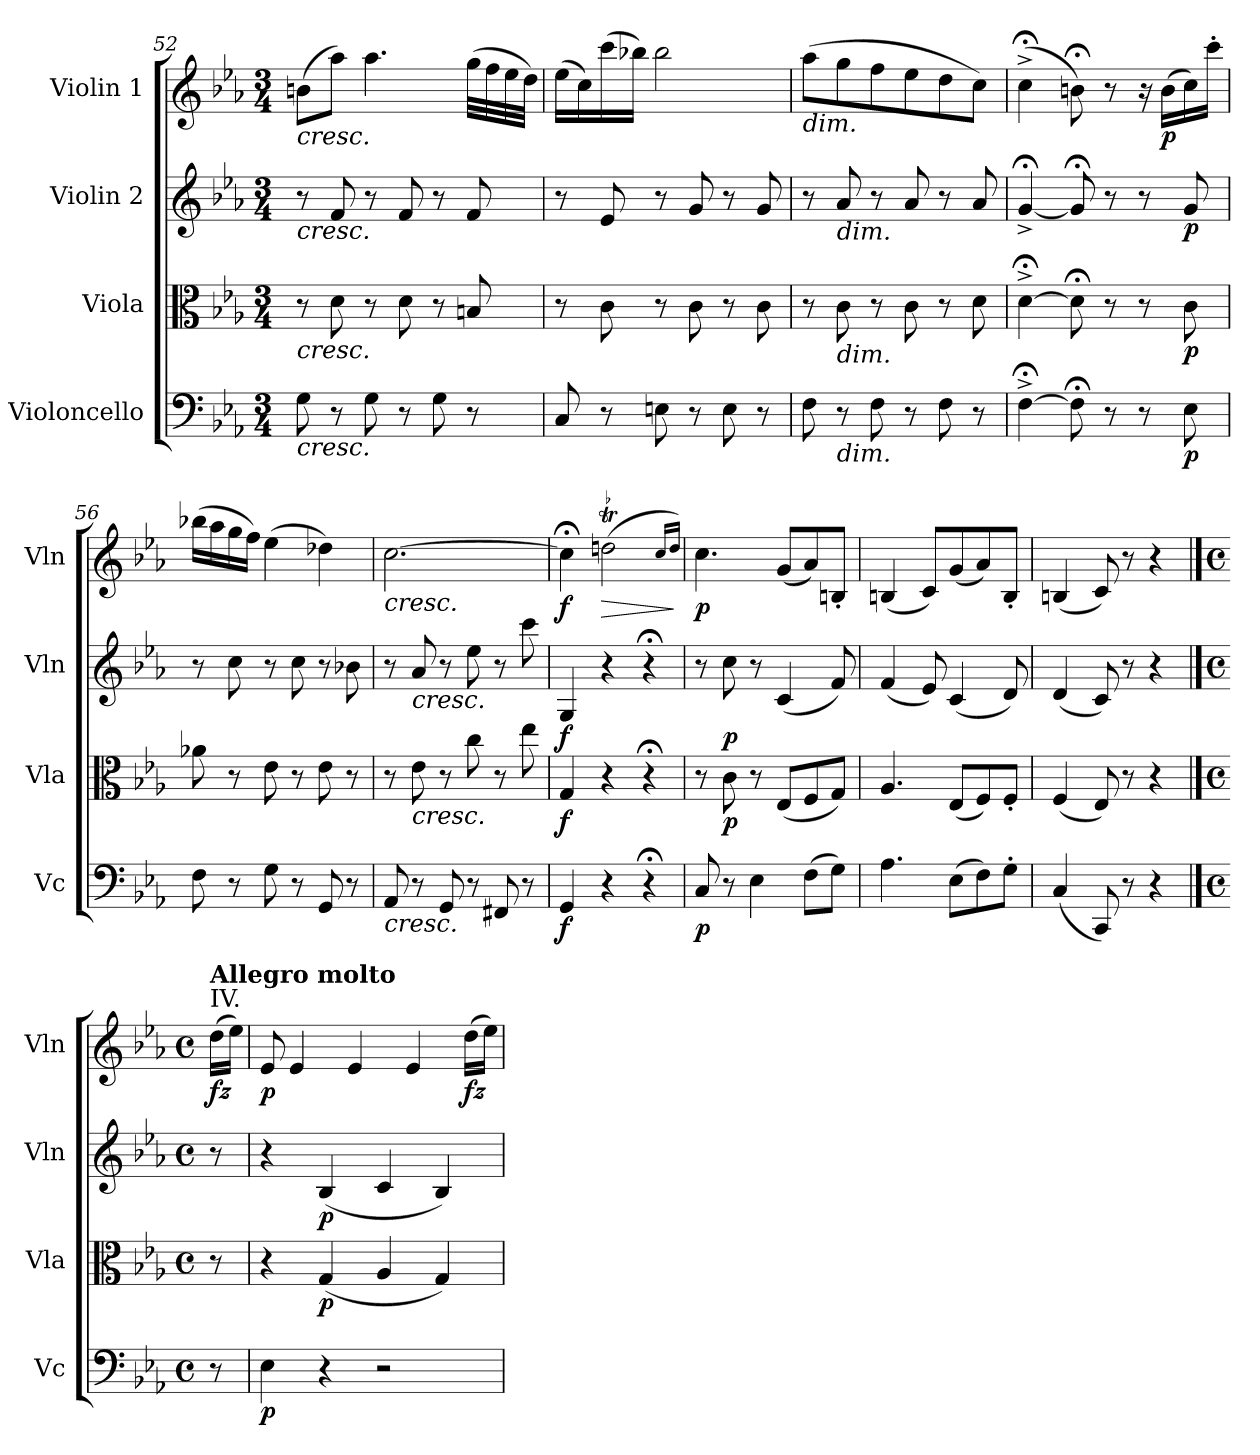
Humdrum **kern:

**kern	**dynam	**kern	**dynam	**kern	**dynam	**kern	**dynam
*part4	*part4	*part3	*part3	*part2	*part2	*part1	*part1
*staff4	*staff4	*staff3	*staff3	*staff2	*staff2	*staff1	*staff1
*I"Violoncello	*	*I"Viola	*	*I"Violin 2	*	*I"Violin 1	*
*I'Vc	*	*I'Vla	*	*I'Vln	*	*I'Vln	*
*clefF4	*	*clefC3	*	*clefG2	*	*clefG2	*
*k[b-e-a-]	*	*k[b-e-a-]	*	*k[b-e-a-]	*	*k[b-e-a-]	*
*M3/4	*	*M3/4	*	*M3/4	*	*M3/4	*
=52	=52	=52	=52	=52	=52	=52	=52
!	!	!	!	!	!	!LO:TX:b:i:t=cresc.	!
!	!	!	!	!LO:TX:b:i:t=cresc.	!	!	!
!	!	!LO:TX:b:i:t=cresc.	!	!	!	!	!
!LO:TX:b:i:t=cresc.	!	!	!	!	!	!	!
8G\	.	8r	.	8r	.	(8bn\L	.
8r	.	8d\	.	8f/	.	8aa-\J)	.
8G\	.	8r	.	8r	.	4.aa-\	.
8r	.	8d\	.	8f/	.	.	.
8G\	.	8r	.	8r	.	.	.
8r	.	8Bn/	.	8f/	.	(32gg\LLL	.
.	.	.	.	.	.	32ff\	.
.	.	.	.	.	.	32ee-\	.
.	.	.	.	.	.	32dd\JJJ)	.
!!LO:LB:g=z
=53	=53	=53	=53	=53	=53	=53	=53
8C/	.	8r	.	8r	.	(16ee-\LL	.
.	.	.	.	.	.	16cc\)	.
8r	.	8c\	.	8e-/	.	(16ccc\	.
.	.	.	.	.	.	16bb-X\JJ)	.
8En\	.	8r	.	8r	.	2bb-\	.
8r	.	8c\	.	8g/	.	.	.
8E\	.	8r	.	8r	.	.	.
8r	.	8c\	.	8g/	.	.	.
=54	=54	=54	=54	=54	=54	=54	=54
!	!	!	!	!	!	!LO:TX:b:i:t=dim.	!
8F\	.	8r	.	8r	.	(8aa-\L	.
!	!	!	!	!LO:TX:b:i:t=dim.	!	!	!
!	!	!LO:TX:b:i:t=dim.	!	!	!	!	!
!LO:TX:b:i:t=dim.	!	!	!	!	!	!	!
8r	.	8c\	.	8a-/	.	8gg\	.
8F\	.	8r	.	8r	.	8ff\	.
8r	.	8c\	.	8a-/	.	8ee-\	.
8F\	.	8r	.	8r	.	8dd\	.
8r	.	8d\	.	8a-/	.	8cc\J)	.
=55	=55	=55	=55	=55	=55	=55	=55
[4F;<^\	.	[4d;<^\	.	[4g;<^/	.	(4cc;<^\	.
8F;<\]	.	8d;<\]	.	8g;</]	.	8bn;<\)	.
8r	.	8r	.	8r	.	8r	.
8r	.	8r	.	8r	.	16r	.
!	!	!	!	!	!	!	!LO:DY:b
.	.	.	.	.	.	(16b\LL	p
!	!LO:DY:b	!	!LO:DY:b	!	!LO:DY:b	!	!
8E-\	p	8c\	p	8g/	p	16cc\)	.
.	.	.	.	.	.	16ccc'\JJ	.
=56	=56	=56	=56	=56	=56	=56	=56
8F\	.	8a-X\	.	8r	.	(16bb-X\LL	.
.	.	.	.	.	.	16aa-\	.
8r	.	8r	.	8cc\	.	16gg\	.
.	.	.	.	.	.	16ff\JJ)	.
8G\	.	8e-\	.	8r	.	(4ee-\	.
8r	.	8r	.	8cc\	.	.	.
8GG/	.	8e-\	.	8r	.	4dd-X\)	.
8r	.	8r	.	8b-X\	.	.	.
!!LO:LB:g=z
=57	=57	=57	=57	=57	=57	=57	=57
!	!	!	!	!	!	!LO:TX:b:i:t=cresc.	!
!LO:TX:b:i:t=cresc.	!	!	!	!	!	!	!
8AA-/	.	8r	.	8r	.	[2.cc\	.
!	!	!	!	!LO:TX:b:i:t=cresc.	!	!	!
!	!	!LO:TX:b:i:t=cresc.	!	!	!	!	!
8r	.	8e-\	.	8a-/	.	.	.
8GG/	.	8r	.	8r	.	.	.
8r	.	8cc\	.	8ee-\	.	.	.
8FF#X/	.	8r	.	8r	.	.	.
8r	.	8ee-\	.	8ccc\	.	.	.
=58	=58	=58	=58	=58	=58	=58	=58
!	!LO:DY:b	!	!LO:DY:b	!	!LO:DY:b	!	!LO:DY:b
4GG/	f	4G/	f	4G/	f	4cc;<\]	f
!	!	!	!	!	!	!LO:TR:acc=-	!LO:HP:b
4r	.	4r	.	4r	.	(2ddnt\	>
4r;<	.	4r;<	.	4r;<	.	.	.
.	.	.	.	.	.	16qcc/LL	.
.	.	.	.	.	.	16qdd/JJ)	.
.	.	.	.	.	.	.	]
=59	=59	=59	=59	=59	=59	=59	=59
!	!LO:DY:b	!	!	!	!	!	!LO:DY:b
8C/	p	8r	.	8r	.	4.cc\	p
!	!	!	!LO:DY:b	!	!LO:DY:b	!	!
8r	.	8c\	p	8cc\	p	.	.
4E-\	.	8r	.	8r	.	.	.
.	.	(8E-/L	.	(4c/	.	(8g/L	.
(8F\L	.	8F/	.	.	.	8a-/)	.
8G\J)	.	8G/J)	.	8f/)	.	8Bn'/J	.
=60	=60	=60	=60	=60	=60	=60	=60
4.A-\	.	4.A-/	.	(4f/	.	(4Bn/	.
.	.	.	.	8e-/)	.	8c/L)	.
(8E-\L	.	(8E-/L	.	(4c/	.	(8g/	.
8F\)	.	8F/)	.	.	.	8a-/)	.
8G'\J	.	8F'/J	.	8d/)	.	8B'/J	.
=61	=61	=61	=61	=61	=61	=61	=61
(4C/	.	(4F/	.	(4d/	.	(4Bn/	.
8CC/)	.	8E-/)	.	8c/)	.	8c/)	.
8r	.	8r	.	8r	.	8r	.
4r	.	4r	.	4r	.	4r	.
!!LO:PB:g=z
==	==	==	==	==	==	==	==
*M4/4	*	*M4/4	*	*M4/4	*	*M4/4	*
*met(c)	*	*met(c)	*	*met(c)	*	*met(c)	*
!	!	!	!	!	!	!LO:TX:a:t=IV.	!
!	!	!	!	!	!	!LO:TX:a:B:t=Allegro molto	!
!	!	!	!	!	!	!	!LO:DY:b
8r	.	8r	.	8r	.	(16dd\LL	fz
.	.	.	.	.	.	16ee-\JJ)	.
=1	=1	=1	=1	=1	=1	=1	=1
!	!LO:DY:b	!	!	!	!	!	!LO:DY:b
4E-\	p	4r	.	4r	.	8e-/	p
.	.	.	.	.	.	4e-/	.
!	!	!	!LO:DY:b	!	!LO:DY:b	!	!
4r	.	(4G/	p	(4B-/	p	.	.
.	.	.	.	.	.	4e-/	.
2r	.	4A-/	.	4c/	.	.	.
.	.	.	.	.	.	4e-/	.
.	.	4G/)	.	4B-/)	.	.	.
!	!	!	!	!	!	!	!LO:DY:b
.	.	.	.	.	.	(16dd\LL	fz
.	.	.	.	.	.	16ee-\JJ)	.
=	=	=	=	=	=	=	=
*-	*-	*-	*-	*-	*-	*-	*-
